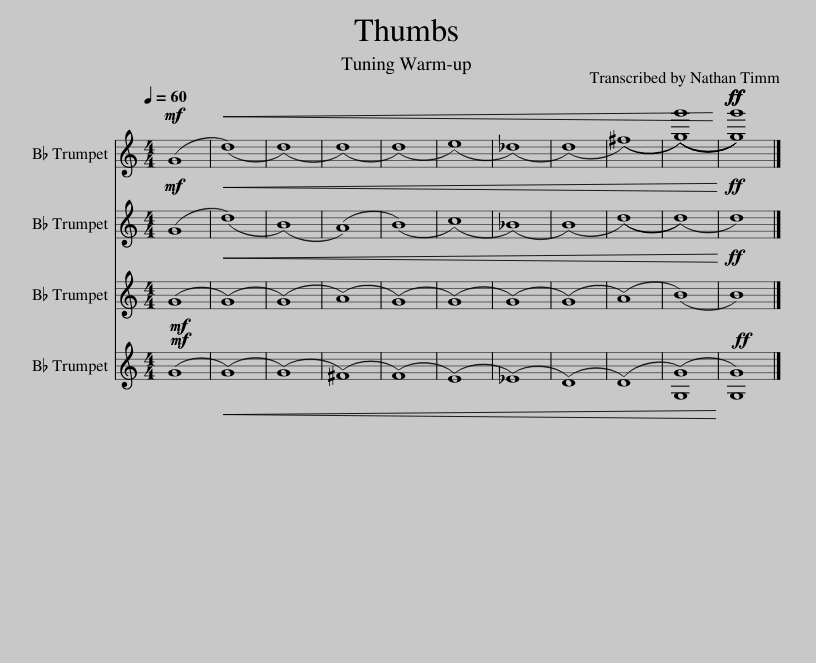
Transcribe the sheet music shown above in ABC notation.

X:1
%%score 1 2 3 4
L:1/8
Q:1/4=60
M:4/4
I:linebreak $
K:none
V:1 treble transpose=-2
V:2 treble transpose=-2
V:3 treble transpose=-2
V:4 treble transpose=-2
V:1
[K:C]!mf! (G8 |!<(! (d8)!<)! | (d8) | (d8) | (d8) | %5
 (e8) | (_d8) | (d8) | ((^f8) | (((([gg']8)) | %10
!ff!!ff! [gg']8)))) |] %11
V:2
[K:C]!mf! (G8 |!<(! (d8)!<)! | (B8) | (A8) | (B8) | %5
 (c8) | (_B8) | (B8) | ((d8) | (d8)) | %10
!ff! d8) |] %11
V:3
[K:C] (G8 |!<(! (G8)!<)! | (G8) | (A8) | (G8) | %5
 (G8) | (G8) | (G8) | (A8) | (B8) | %10
!ff! B8) |] %11
V:4
[K:C]!mf!!mf! (G8 |!<(! (G8)!<)! | (G8) | (^F8) | (F8) | %5
 (E8) | (_E8) | (D8) | (D8) | ([G,G]8) | %10
!ff! [G,G]8) |] %11
